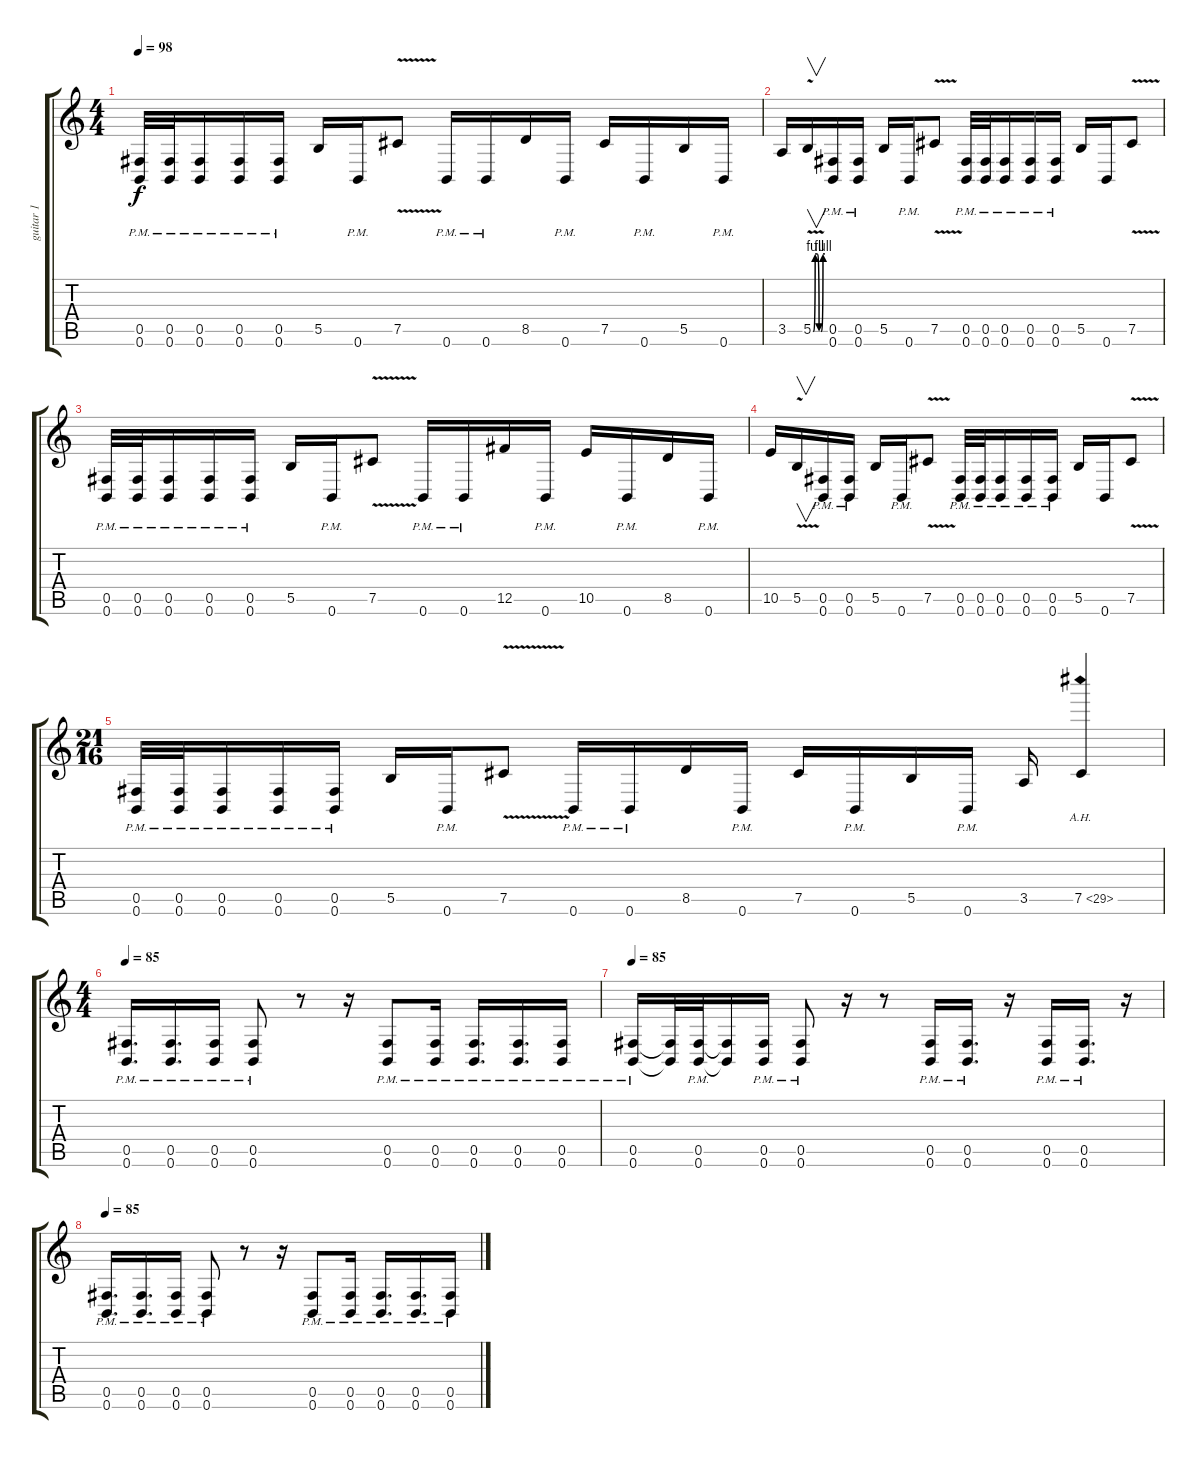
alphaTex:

\track ("guitar 1" "guitar 1") {instrument distortionguitar}
\staff {score tabs}
\tuning (Db4 Ab3 E3 B2 Gb2 B1) {hide}
\ts (4 4)
\tempo 98
\clef g2
\ks c
(0.5{pm} 0.6).32{dy f} (0.5{pm} 0.6).32 (0.5{pm} 0.6).16 (0.5{pm} 0.6).16 (0.5{pm} 0.6).16 5.5.16 0.6{pm}.16 7.5{v}.8 0.6{pm}.16 0.6{pm}.16 8.5.16 0.6{pm}.16 7.5.16 0.6{pm}.16 5.5.16 0.6{pm}.16 |
3.5.16 5.5{be (custom 0 0 10 4 20 4 30 0 40 0 50 4 60 4) v}.16{v} (0.5{pm} 0.6).16 (0.5{pm} 0.6).16 5.5.16 0.6{pm}.16 7.5{v}.8 (0.5{pm} 0.6).32 (0.5{pm} 0.6).32 (0.5{pm} 0.6).16 (0.5{pm} 0.6).16 (0.5{pm} 0.6).16 5.5.16 0.6.16 7.5{v}.8 |
(0.5{pm} 0.6).32 (0.5{pm} 0.6).32 (0.5{pm} 0.6).16 (0.5{pm} 0.6).16 (0.5{pm} 0.6).16 5.5.16 0.6{pm}.16 7.5{v}.8 0.6{pm}.16 0.6{pm}.16 12.5.16 0.6{pm}.16 10.5.16 0.6{pm}.16 8.5.16 0.6{pm}.16 |
10.5.16 5.5{v}.16{v} (0.5{pm} 0.6).16 (0.5{pm} 0.6).16 5.5.16 0.6{pm}.16 7.5{v}.8 (0.5{pm} 0.6).32 (0.5{pm} 0.6).32 (0.5{pm} 0.6).16 (0.5{pm} 0.6).16 (0.5{pm} 0.6).16 5.5.16 0.6.16 7.5{v}.8 |
\ts (21 16)
(0.5{pm} 0.6).32 (0.5{pm} 0.6).32 (0.5{pm} 0.6).16 (0.5{pm} 0.6).16 (0.5{pm} 0.6).16 5.5.16 0.6{pm}.16 7.5{v}.8 0.6{pm}.16 0.6{pm}.16 8.5.16 0.6{pm}.16 7.5.16 0.6{pm}.16 5.5.16 0.6{pm}.16 3.5.16 7.5{ah 22}.4 |
\ts (4 4)
\tempo 85
(0.5{pm} 0.6{pm}).16{d} (0.5{pm} 0.6{pm}).16{d} (0.5{pm} 0.6{pm}).16 (0.5{pm} 0.6{pm}).8 r.8 r.16 (0.5{pm} 0.6{pm}).8 (0.5{pm} 0.6{pm}).16 (0.5{pm} 0.6{pm}).16{d} (0.5{pm} 0.6{pm}).16{d} (0.5{pm} 0.6{pm}).16 |
\tempo 85
(0.5{pm} 0.6{pm}).16 (0.5{t} 0.6{t}).32 (0.5{pm} 0.6{pm}).32 (0.5{t} 0.6{t}).16 (0.5{pm} 0.6{pm}).16 (0.5{pm} 0.6{pm}).8 r.16 r.8 (0.5{pm} 0.6{pm}).16 (0.5{pm} 0.6{pm}).16{d} r.16 (0.5{pm} 0.6{pm}).16 (0.5{pm} 0.6{pm}).16{d} r.16 |
\tempo 85
(0.5{pm} 0.6{pm}).16{d} (0.5{pm} 0.6{pm}).16{d} (0.5{pm} 0.6{pm}).16 (0.5{pm} 0.6{pm}).8 r.8 r.16 (0.5{pm} 0.6{pm}).8 (0.5{pm} 0.6{pm}).16 (0.5{pm} 0.6{pm}).16{d} (0.5{pm} 0.6{pm}).16{d} (0.5{pm} 0.6{pm}).16
